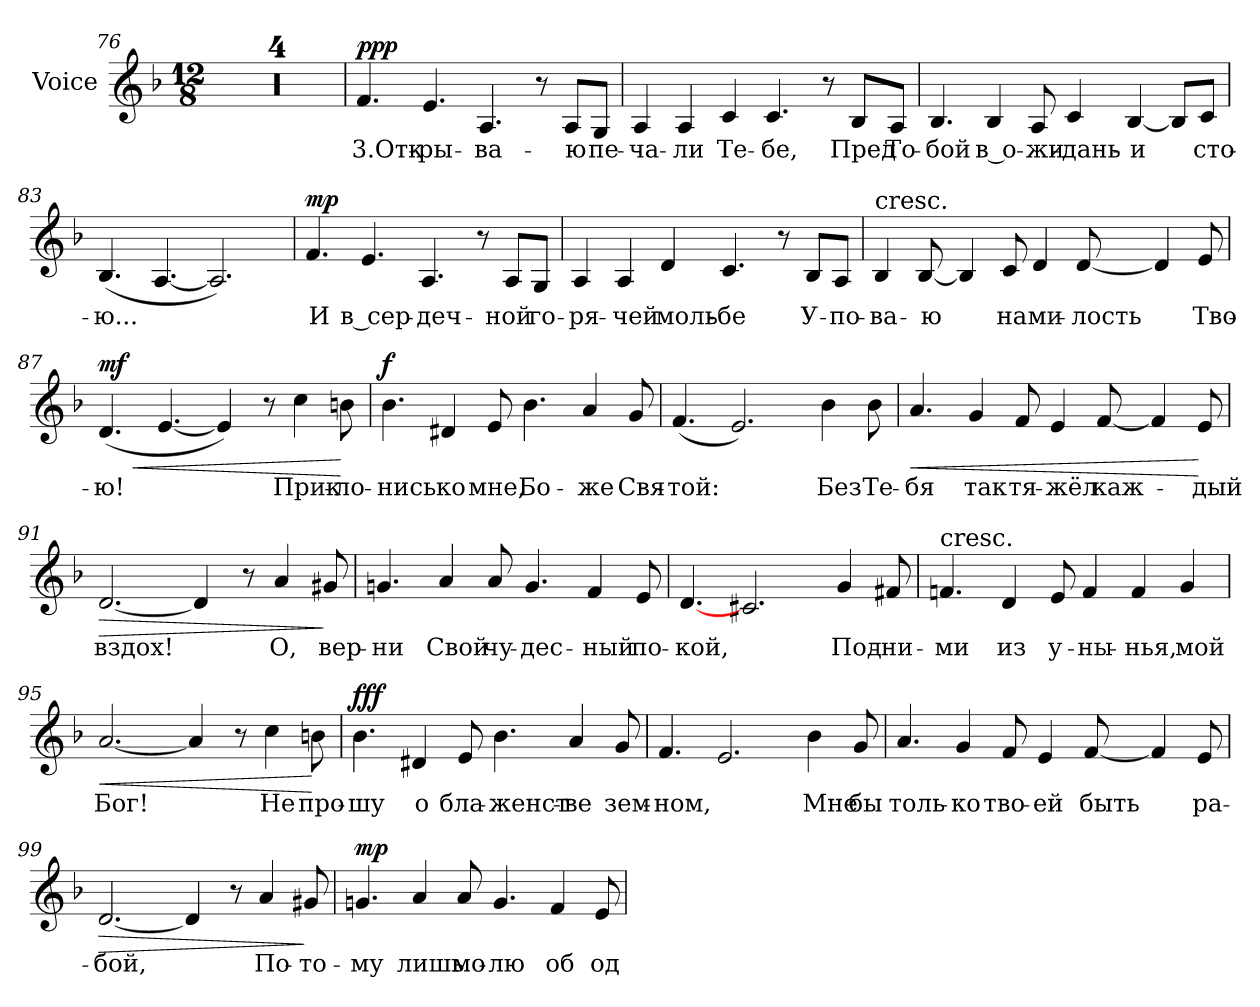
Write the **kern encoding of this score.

**kern	**text	**dynam
*part1	*part1	*part1
*staff1	*staff1	*staff1
*I"Voice	*	*
*I'Voice	*	*
*clefG2	*	*
*k[b-]	*	*
*d:	*	*
*M12/8	*	*
=76	=76	=76
1.r	.	.
=77	=77	=77
1.r	.	.
=78	=78	=78
1.r	.	.
=79	=79	=79
1.r	.	.
!!LO:LB:g=z
=80	=80	=80
!	!LO:LY:b:color=#000000	!
4.fi/	3.Отк-	ppp
!	!LO:LY:b:color=#000000	!
4.ei/	-ры-	.
!	!LO:LY:b:color=#000000	!
4.Ai/	-ва-	.
8r	.	.
!	!LO:LY:b:color=#000000	!
8Ai/L	-ю	.
!	!LO:LY:b:color=#000000	!
8Gi/J	пе-	.
=81	=81	=81
!	!LO:LY:b:color=#000000	!
4Ai/	-ча-	.
!	!LO:LY:b:color=#000000	!
4Ai/	-ли	.
!	!LO:LY:b:color=#000000	!
4ci/	Те-	.
!	!LO:LY:b:color=#000000	!
4.ci/	-бе,	.
8r	.	.
!	!LO:LY:b:color=#000000	!
8B-i/L	Пред	.
!	!LO:LY:b:color=#000000	!
8Ai/J	То-	.
=82	=82	=82
!	!LO:LY:b:color=#000000	!
4.B-i/	-бой	.
!	!LO:LY:b:color=#000000	!
4B-i/	в о-	.
!	!LO:LY:b:color=#000000	!
8Ai/	-жи-	.
!	!LO:LY:b:color=#000000	!
4ci/	-дань-	.
!	!LO:LY:b:color=#000000	!
[<4B-i/	-и	.
8B-i/L]	.	.
!	!LO:LY:b:color=#000000	!
8ci/J	сто-	.
!!LO:LB:g=z
=83	=83	=83
!	!LO:LY:b:color=#000000	!
(4.B-i/	-ю...	.
[<4.Ai/	.	.
2.Ai/])	.	.
=84	=84	=84
!	!LO:LY:b:color=#000000	!
4.fi/	И	mp
!	!LO:LY:b:color=#000000	!
4.ei/	в сер-	.
!	!LO:LY:b:color=#000000	!
4.Ai/	-деч-	.
8r	.	.
!	!LO:LY:b:color=#000000	!
8Ai/L	-ной	.
!	!LO:LY:b:color=#000000	!
8Gi/J	го-	.
=85	=85	=85
!	!LO:LY:b:color=#000000	!
4Ai/	-ря-	.
!	!LO:LY:b:color=#000000	!
4Ai/	-чей	.
!	!LO:LY:b:color=#000000	!
4di/	моль-	.
!	!LO:LY:b:color=#000000	!
4.ci/	-бе	.
8r	.	.
!	!LO:LY:b:color=#000000	!
8B-i/L	У-	.
!	!LO:LY:b:color=#000000	!
8Ai/J	-по-	.
!!LO:LB:g=z
=86	=86	=86
!LO:TX:a:t=cresc.	!	!
!	!LO:LY:b:color=#000000	!
4B-i/	-ва-	.
!	!LO:LY:b:color=#000000	!
[<8B-i/	-ю	.
4B-i/]	.	.
!	!LO:LY:b:color=#000000	!
8ci/	на	.
!	!LO:LY:b:color=#000000	!
4di/	ми-	.
!	!LO:LY:b:color=#000000	!
[<8di/	-лость	.
4di/]	.	.
!	!LO:LY:b:color=#000000	!
8ei/	Тво-	.
=87	=87	=87
!	!LO:LY:b:color=#000000	!LO:HP:b
(4.di/	-ю!	< mf
[<4.ei/	.	.
4ei/])	.	.
8r	.	.
!	!LO:LY:b:color=#000000	!
4cci\	Прик-	.
!	!LO:LY:b:color=#000000	!
8bni\	-ло-	[
=88	=88	=88
!	!LO:LY:b:color=#000000	!
4.b-i\	-нись	f
!	!LO:LY:b:color=#000000	!
4d#Xi/	ко	.
!	!LO:LY:b:color=#000000	!
8ei/	мне,	.
!	!LO:LY:b:color=#000000	!
4.b-i\	Бо-	.
!	!LO:LY:b:color=#000000	!
4ai/	-же	.
!	!LO:LY:b:color=#000000	!
8gi/	Свя-	.
=89	=89	=89
!	!LO:LY:b:color=#000000	!
(4.fi/	-той:	.
2.ei/)	.	.
!	!LO:LY:b:color=#000000	!
4b-i\	Без	.
!	!LO:LY:b:color=#000000	!
8b-i\	Те-	.
!!LO:PB:g=z
=90	=90	=90
!	!LO:LY:b:color=#000000	!LO:HP:b
4.ai/	-бя	<
!	!LO:LY:b:color=#000000	!
4gi/	так	.
!	!LO:LY:b:color=#000000	!
8fi/	тя-	.
!	!LO:LY:b:color=#000000	!
4ei/	-жёл	.
!	!LO:LY:b:color=#000000	!
[<8fi/	каж-	.
4fi/]	.	.
!	!LO:LY:b:color=#000000	!
8ei/	-дый	[
=91	=91	=91
!	!LO:LY:b:color=#000000	!LO:HP:b
[<2.di/	вздох!	>
4di/]	.	.
8r	.	.
!	!LO:LY:b:color=#000000	!
4ai/	О,	.
!	!LO:LY:b:color=#000000	!
8g#Xi/	вер-	]
=92	=92	=92
!	!LO:LY:b:color=#000000	!
4.gni/	-ни	.
!	!LO:LY:b:color=#000000	!
4ai/	Свой	.
!	!LO:LY:b:color=#000000	!
8ai/	чу-	.
!	!LO:LY:b:color=#000000	!
4.gi/	-дес-	.
!	!LO:LY:b:color=#000000	!
4fi/	-ный	.
!	!LO:LY:b:color=#000000	!
8ei/	по-	.
=93	=93	=93
!	!LO:LY:b:color=#000000	!
[<4.di/	-кой,	.
2.c#Xi/	.	.
!	!LO:LY:b:color=#000000	!
4gi/	Под-	.
!	!LO:LY:b:color=#000000	!
8f#Xi/	-ни-	.
!!LO:LB:g=z
=94	=94	=94
!LO:TX:a:t=cresc.	!	!
!	!LO:LY:b:color=#000000	!
4.fni/	-ми	.
!	!LO:LY:b:color=#000000	!
4di/	из	.
!	!LO:LY:b:color=#000000	!
8ei/	у-	.
!	!LO:LY:b:color=#000000	!
4fi/	-ны-	.
!	!LO:LY:b:color=#000000	!
4fi/	-нья,	.
!	!LO:LY:b:color=#000000	!
4gi/	мой	.
=95	=95	=95
!	!LO:LY:b:color=#000000	!LO:HP:b
[<2.ai/	Бог!	<
4ai/]	.	.
8r	.	.
!	!LO:LY:b:color=#000000	!
4cci\	Не	.
!	!LO:LY:b:color=#000000	!
8bni\	про-	[
=96	=96	=96
!	!LO:LY:b:color=#000000	!
4.b-i\	-шу	fff
!	!LO:LY:b:color=#000000	!
4d#Xi/	о	.
!	!LO:LY:b:color=#000000	!
8ei/	бла-	.
!	!LO:LY:b:color=#000000	!
4.b-i\	-женст-	.
!	!LO:LY:b:color=#000000	!
4ai/	-ве	.
!	!LO:LY:b:color=#000000	!
8gi/	зем-	.
=97	=97	=97
!	!LO:LY:b:color=#000000	!
4.fi/	-ном,	.
2.ei/	.	.
!	!LO:LY:b:color=#000000	!
4b-i\	Мне	.
!	!LO:LY:b:color=#000000	!
8gi/	бы	.
!!LO:LB:g=z
=98	=98	=98
!	!LO:LY:b:color=#000000	!
4.ai/	толь-	.
!	!LO:LY:b:color=#000000	!
4gi/	-ко	.
!	!LO:LY:b:color=#000000	!
8fi/	тво-	.
!	!LO:LY:b:color=#000000	!
4ei/	-ей	.
!	!LO:LY:b:color=#000000	!
[<8fi/	быть	.
4fi/]	.	.
!	!LO:LY:b:color=#000000	!
8ei/	ра-	.
=99	=99	=99
!	!LO:LY:b:color=#000000	!LO:HP:b
[<2.di/	-бой,	>
4di/]	.	.
8r	.	.
!	!LO:LY:b:color=#000000	!
4ai/	По-	.
!	!LO:LY:b:color=#000000	!
8g#Xi/	-то-	]
=100	=100	=100
!	!LO:LY:b:color=#000000	!
4.gni/	-му	mp
!	!LO:LY:b:color=#000000	!
4ai/	лишь	.
!	!LO:LY:b:color=#000000	!
8ai/	мо-	.
!	!LO:LY:b:color=#000000	!
4.gi/	-лю	.
!	!LO:LY:b:color=#000000	!
4fi/	об	.
!	!LO:LY:b:color=#000000	!
8ei/	од-	.
=	=	=
*-	*-	*-
